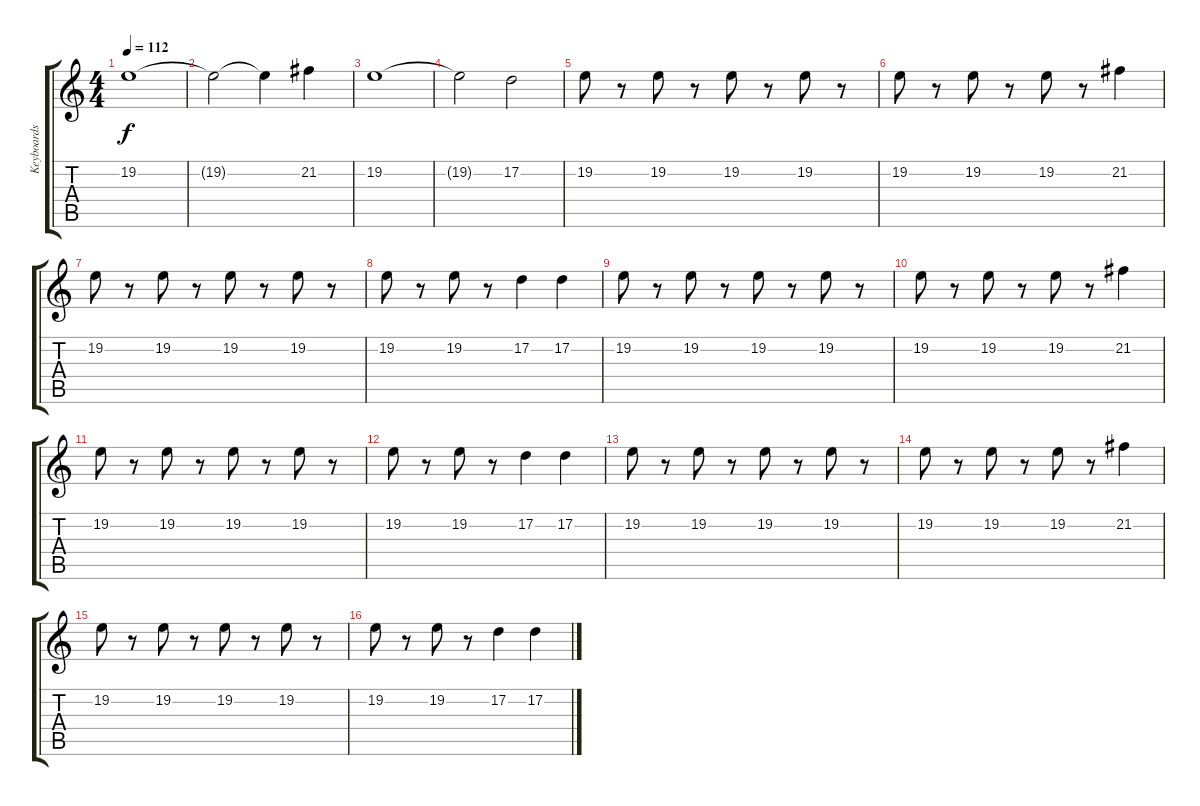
\track ("Keyboards" "Keyboards") {instrument stringensemble1}
\staff {score tabs}
\tuning (D4 A3 F3 C3 G2 D2) {hide}
\ts (4 4)
\tempo 112
\clef g2
\ks c
19.2.1{dy f} |
19.2{t}.2 19.2{t}.4 21.2.4 |
19.2.1 |
19.2{t}.2 17.2.2 |
19.2.8 r.8 19.2.8 r.8 19.2.8 r.8 19.2.8 r.8 |
19.2.8 r.8 19.2.8 r.8 19.2.8 r.8 21.2.4 |
19.2.8 r.8 19.2.8 r.8 19.2.8 r.8 19.2.8 r.8 |
19.2.8 r.8 19.2.8 r.8 17.2.4 17.2.4 |
19.2.8 r.8 19.2.8 r.8 19.2.8 r.8 19.2.8 r.8 |
19.2.8 r.8 19.2.8 r.8 19.2.8 r.8 21.2.4 |
19.2.8 r.8 19.2.8 r.8 19.2.8 r.8 19.2.8 r.8 |
19.2.8 r.8 19.2.8 r.8 17.2.4 17.2.4 |
19.2.8 r.8 19.2.8 r.8 19.2.8 r.8 19.2.8 r.8 |
19.2.8 r.8 19.2.8 r.8 19.2.8 r.8 21.2.4 |
19.2.8 r.8 19.2.8 r.8 19.2.8 r.8 19.2.8 r.8 |
19.2.8 r.8 19.2.8 r.8 17.2.4 17.2.4
